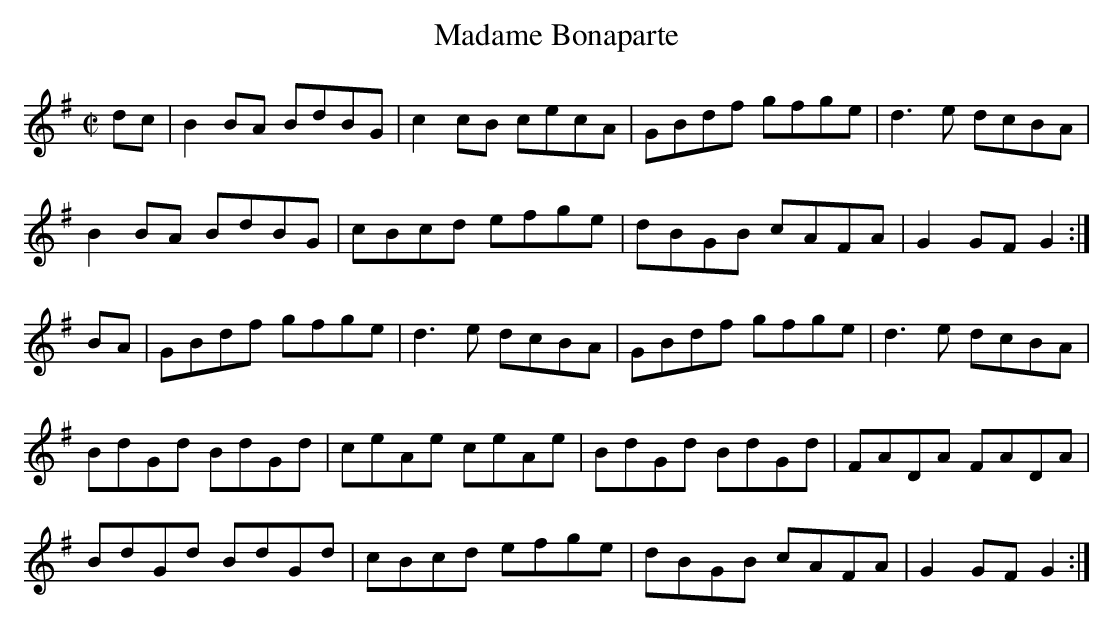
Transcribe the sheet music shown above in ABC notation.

X:1
T:Madame Bonaparte
M:C|
L:1/8
K:G Major
dc|B2BA BdBG|c2cB cecA|GBdf gfge|d3e dcBA|!
B2BA BdBG|cBcd efge|dBGB cAFA|G2GF G2:|!
BA|GBdf gfge|d3e dcBA|GBdf gfge|d3e dcBA|!
BdGd BdGd|ceAe ceAe|BdGd BdGd|FADA FADA|!
BdGd BdGd|cBcd efge|dBGB cAFA|G2GF G2:|!
